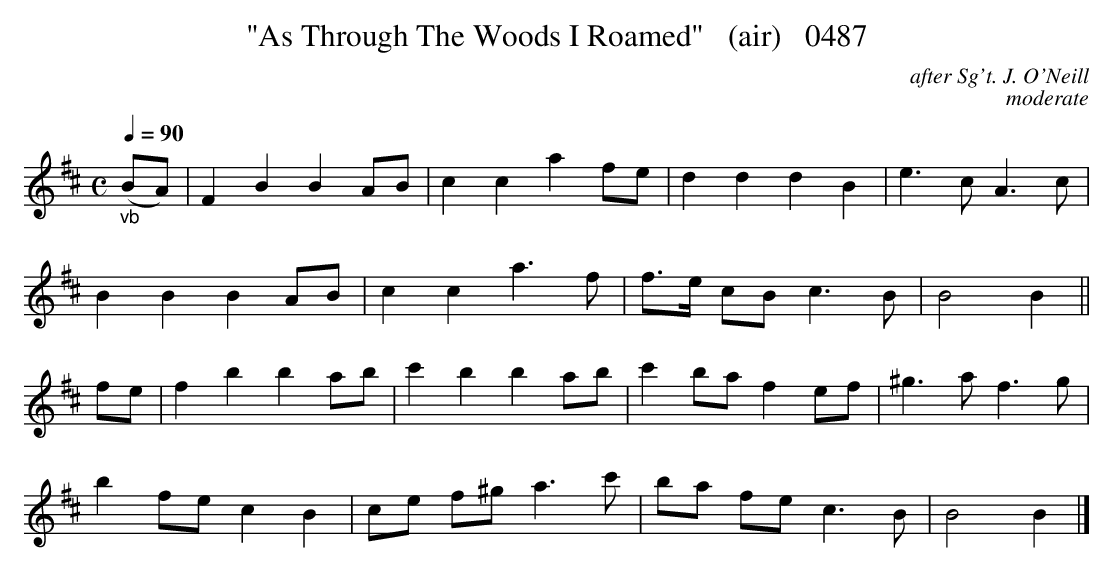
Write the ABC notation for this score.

X:1
T:"As Through The Woods I Roamed"   (air)   0487
C:after Sg't. J. O'Neill
C:moderate
Q:1/4=90
M:C
L:1/8
K:D
"_vb"(BA)|F2B2B2AB|c2c2a2fe|d2d2d2B2|e3c A3c|
B2B2B2AB|c2c2a3f|f3/2e/2 cB c3B|B4B2||
fe|f2b2b2ab|c'2b2b2ab|c'2ba f2ef|^g3a f3g|
b2fe c2B2|ce f^g a3c'|ba fe c3B|B4B2|]
